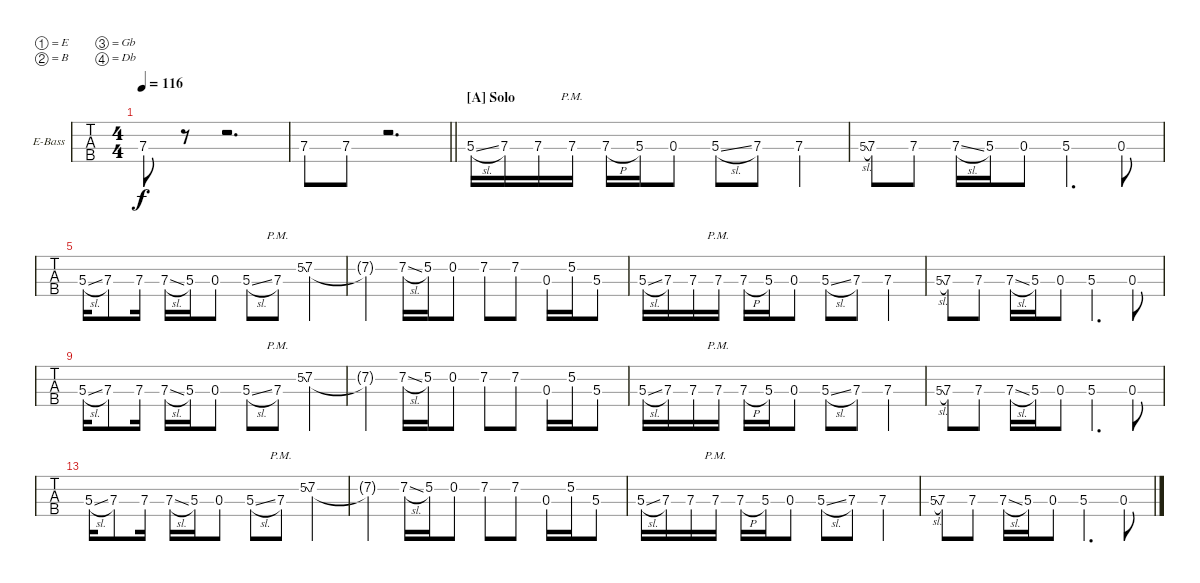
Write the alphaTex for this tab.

\bracketExtendMode nobrackets
\firstSystemTrackNameOrientation horizontal
\otherSystemsTrackNameOrientation horizontal
\defaultBarNumberDisplay FirstOfSystem
\track ("Bass " "E-Bass") {instrument electricbassfinger}
\staff {tabs}
\tuning (E2 B1 Gb1 Db1)
\ts (4 4)
\tempo 116
\clef f4
\ks c
7.3.8{dy f} r.8 r.2{d} |
\barLineRight lightlight
7.3.8 7.3.8 r.2{d} |
\section ("A" "Solo")
5.3{sl}.16 7.3.16 7.3.16 7.3{pm}.16 7.3{h}.16 5.3.16 0.3.8 5.3{sl}.8 7.3.8 7.3.4 |
5.3{sl}.8{gr onbeat} 7.3.8 7.3.8 7.3{sl}.16 5.3.16 0.3.8 5.3.4{d} 0.3.8 |
5.3{sl}.16 7.3.8 7.3.16 7.3{sl}.16 5.3.16 0.3.8 5.3{sl}.8 7.3{pm}.8 5.2{ss}.8{gr onbeat} 7.2.4 |
7.2{t}.4 7.2{sl}.16 5.2.16 0.2.8 7.2.8 7.2.8 0.3.16 5.2.16 5.3.8 |
5.3{sl}.16 7.3.16 7.3.16 7.3{pm}.16 7.3{h}.16 5.3.16 0.3.8 5.3{sl}.8 7.3.8 7.3.4 |
5.3{sl}.8{gr onbeat} 7.3.8 7.3.8 7.3{sl}.16 5.3.16 0.3.8 5.3.4{d} 0.3.8 |
5.3{sl}.16 7.3.8 7.3.16 7.3{sl}.16 5.3.16 0.3.8 5.3{sl}.8 7.3{pm}.8 5.2{ss}.8{gr onbeat} 7.2.4 |
7.2{t}.4 7.2{sl}.16 5.2.16 0.2.8 7.2.8 7.2.8 0.3.16 5.2.16 5.3.8 |
5.3{sl}.16 7.3.16 7.3.16 7.3{pm}.16 7.3{h}.16 5.3.16 0.3.8 5.3{sl}.8 7.3.8 7.3.4 |
5.3{sl}.8{gr onbeat} 7.3.8 7.3.8 7.3{sl}.16 5.3.16 0.3.8 5.3.4{d} 0.3.8 |
5.3{sl}.16 7.3.8 7.3.16 7.3{sl}.16 5.3.16 0.3.8 5.3{sl}.8 7.3{pm}.8 5.2{ss}.8{gr onbeat} 7.2.4 |
7.2{t}.4 7.2{sl}.16 5.2.16 0.2.8 7.2.8 7.2.8 0.3.16 5.2.16 5.3.8 |
5.3{sl}.16 7.3.16 7.3.16 7.3{pm}.16 7.3{h}.16 5.3.16 0.3.8 5.3{sl}.8 7.3.8 7.3.4 |
5.3{sl}.8{gr onbeat} 7.3.8 7.3.8 7.3{sl}.16 5.3.16 0.3.8 5.3.4{d} 0.3.8
